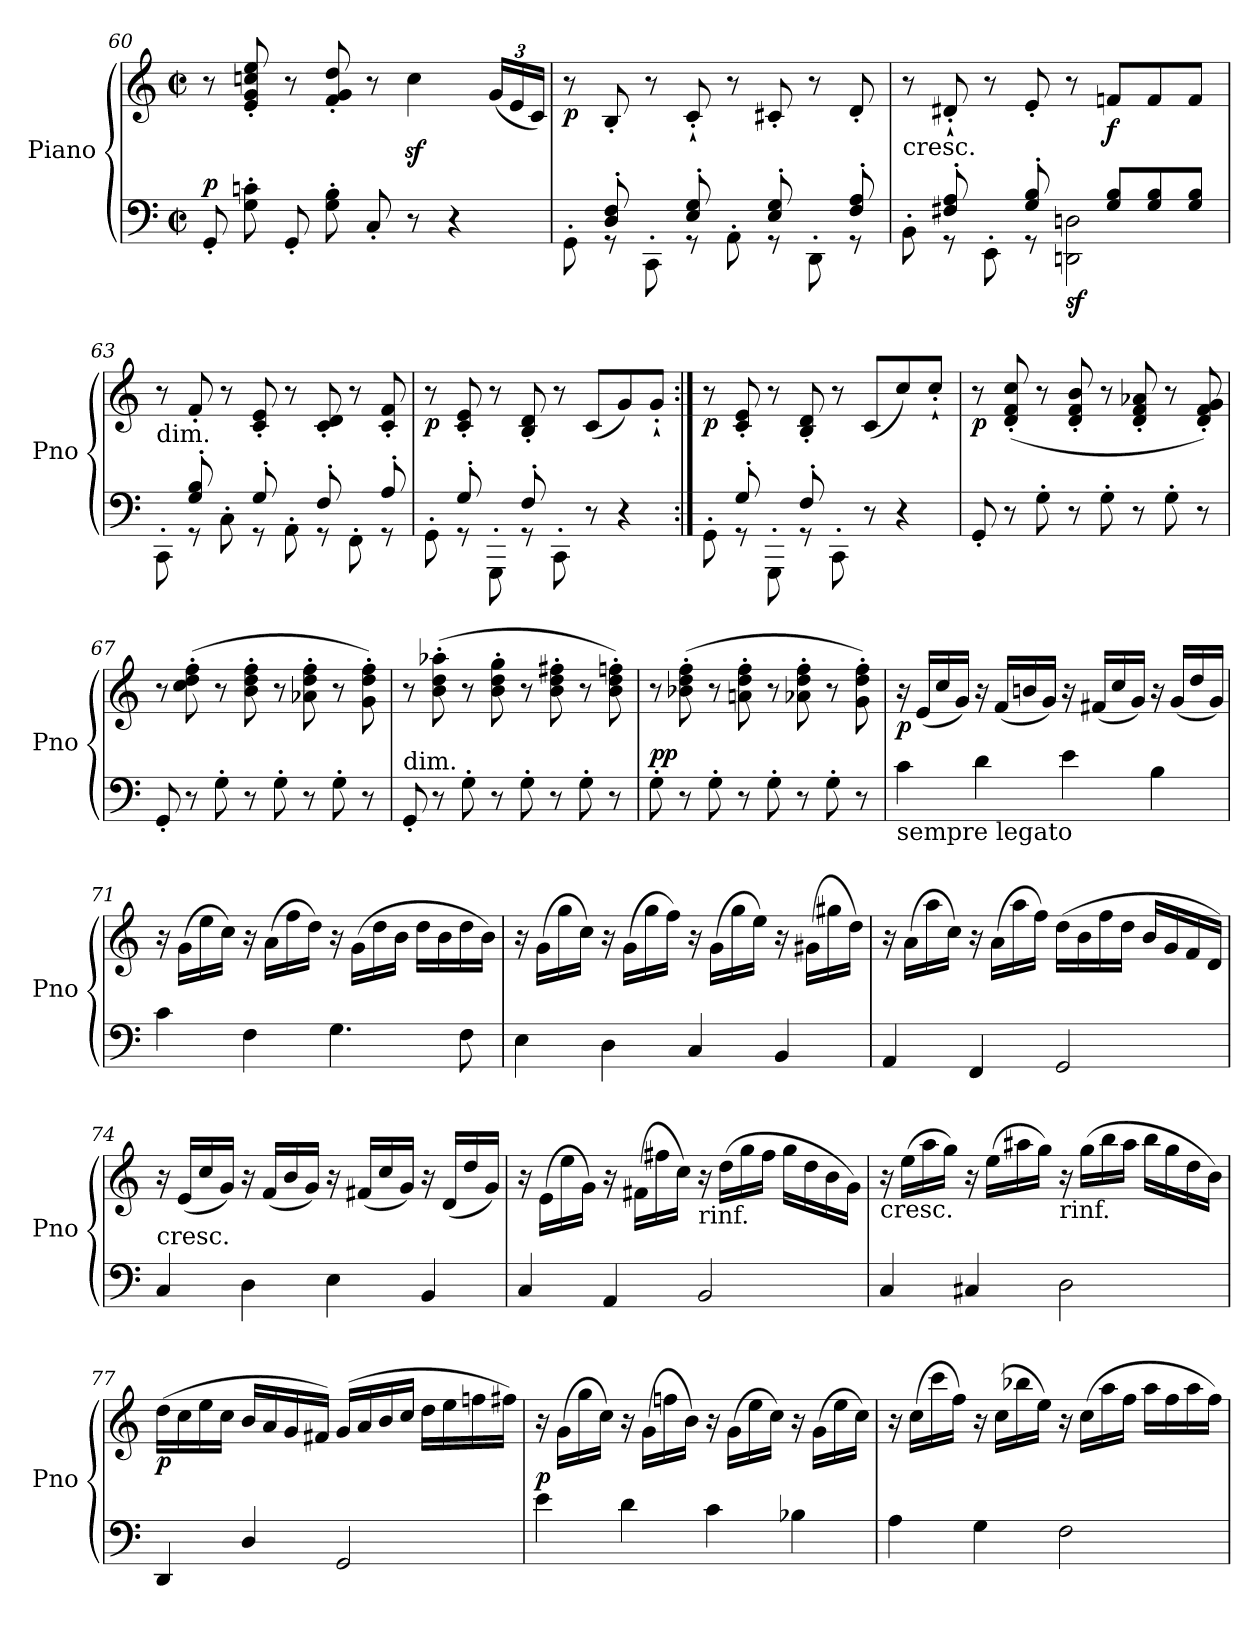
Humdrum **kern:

**kern	**kern	**dynam
*part1	*part1	*part1
*staff2	*staff1	*staff1/2
*I"Piano	*	*
*I'Pno	*	*
!!LO:LB:g=z
*clefF4	*clefG2	*
*k[]	*k[]	*
*C:	*C:	*
*M2/2	*M2/2	*
*met(c|)	*met(c|)	*
=60	=60	=60
!	!	!LO:DY:a=2
8GG'/	8r	p
8G\' 8cn\'	8e/' 8g/' 8ccn/' 8ee/'	.
8GG'/	8r	.
8G\' 8B\'	8f/' 8g/' 8dd/'	.
8C'/	8r	.
8r	4ccz<\	.
4r	.	.
*	*Xbrackettup	*
.	(24g/LL	.
.	24e/	.
.	24c/JJ)	.
=61	=61	=61
*^	*	*
!	!	!	!LO:DY:b
8ryy	8GG'\	8r	p
8D/' 8F/'	8rGG	8B'/	.
8ryy	8CC'\	8r	.
8E/' 8G/'	8rGG	8c`'/	.
8ryy	8AA'\	8r	.
8E/' 8G/'	8rGG	8c#X'/	.
8ryy	8DD'\	8r	.
8F/' 8A/'	8rGG	8d'/	.
=62	=62	=62	=62
*	*^	*	*
!	!	!	!LO:TX:b:t=cresc.	!
8ryy	8ryy	8BB'\	8r	.
8F#X/' 8A/'	8ryy@	8rGG	8d#X`'/	.
8ryy	8ryy@	8EE'\	8r	.
8G/' 8B/'	8ryy@	8rGG	8e'/	.
!	!	!	!	!LO:DY:b=2
2ryy	8ryy@	2DDn\ 2Dn\	8r	sf
!	!	!	!	!LO:DY:b
.	8G/ 8B/L	.	8fn/L	f
.	8G/ 8B/	.	8f/	.
.	8G/ 8B/J	.	8f/J	.
*	*v	*v	*	*
=63	=63	=63	=63
!	!	!LO:TX:b:t=dim.	!
8ryy	8CC'\	8r	.
8G/' 8B/'	8rGG	8f'/	.
8ryy	8C'\	8r	.
8G'/	8rGG	8c/' 8e/'	.
8ryy	8AA'\	8r	.
8F'/	8rGG	8c/' 8d/'	.
8ryy	8FF'\	8r	.
8A'/	8rGG	8c/' 8f/'	.
!!LO:LB:g=z
=64	=64	=64	=64
!	!	!	!LO:DY:b
8ryy	8GG'\	8r	p
8G'/	8rGG	8c/' 8e/'	.
8ryy	8GGG'\	8r	.
8F'/	8rGG	8B/' 8d/'	.
2ryy	8CC'\	8r	.
.	8r	(8c/L	.
.	4r	8g/)	.
.	.	8g`'/J	.
=65:|!	=65:|!	=65:|!	=65:|!
!	!	!	!LO:DY:b
8ryy	8GG'\	8r	p
8G'/	8rGG	8c/' 8e/'	.
8ryy	8GGG'\	8r	.
8F'/	8rGG	8B/' 8d/'	.
2ryy	8CC'\	8r	.
.	8r	(8c/L	.
.	4r	8cc/)	.
.	.	8cc`'/J	.
*v	*v	*	*
=66	=66	=66
!	!	!LO:DY:b
8GG'/	8r	p
8r	(8d/' 8f/' 8cc/'	.
8G'\	8r	.
8r	8d/' 8f/' 8b/'	.
8G'\	8r	.
8r	8d/' 8f/' 8a-X/'	.
8G'\	8r	.
8r	8d/' 8f/' 8g/')	.
=67	=67	=67
8GG'/	8r	.
8r	(8cc\' 8dd\' 8ff\'	.
8G'\	8r	.
8r	8b\' 8dd\' 8ff\'	.
8G'\	8r	.
8r	8a-X\' 8dd\' 8ff\'	.
8G'\	8r	.
8r	8g\' 8dd\' 8ff\')	.
=68	=68	=68
!LO:TX:a:t=dim.	!	!
8GG'/	8r	.
8r	(8b\' 8dd\' 8aa-X\'	.
8G'\	8r	.
8r	8b\' 8dd\' 8gg\'	.
8G'\	8r	.
8r	8b\' 8dd\' 8ff#X\'	.
8G'\	8r	.
8r	8b\' 8dd\' 8ffn\')	.
!!LO:LB:g=z
=69	=69	=69
!	!	!LO:DY:a=2
8G'\	8r	pp
8r	(8b-X\' 8dd\' 8ff\'	.
8G'\	8r	.
8r	8an\' 8dd\' 8ff\'	.
8G'\	8r	.
8r	8a-X\' 8dd\' 8ff\'	.
8G'\	8r	.
8r	8g\' 8dd\' 8ff\')	.
=70	=70	=70
!LO:TX:b:t=sempre legato	!	!
!	!	!LO:DY:b
4c\	16r	p
.	(16e/LL	.
.	16cc/	.
.	16g/JJ)	.
4d\	16r	.
.	(16f/LL	.
.	16bn/	.
.	16g/JJ)	.
4e\	16r	.
.	(16f#X/LL	.
.	16cc/	.
.	16g/JJ)	.
4B\	16r	.
.	(16g/LL	.
.	16dd/	.
.	16g/JJ)	.
=71	=71	=71
4c\	16r	.
.	(16g\LL	.
.	16ee\	.
.	16cc\JJ)	.
4F\	16r	.
.	(16a\LL	.
.	16ff\	.
.	16dd\JJ)	.
4.G\	16r	.
.	(16g\LL	.
.	16dd\	.
.	16b\JJ	.
.	16dd\LL	.
.	16b\	.
8F\	16dd\	.
.	16b\JJ)	.
!!LO:LB:g=z
=72	=72	=72
4E\	16r	.
.	(16g\LL	.
.	16gg\	.
.	16cc\JJ)	.
4D\	16r	.
.	(16g\LL	.
.	16gg\	.
.	16ff\JJ)	.
4C/	16r	.
.	(16g\LL	.
.	16gg\	.
.	16ee\JJ)	.
4BB/	16r	.
.	(16g#X\LL	.
.	16gg#X\	.
.	16dd\JJ)	.
=73	=73	=73
4AA/	16r	.
.	(16a\LL	.
.	16aa\	.
.	16cc\JJ)	.
4FF/	16r	.
.	(16a\LL	.
.	16aa\	.
.	16ff\JJ)	.
2GG/	(16dd\LL	.
.	16b\	.
.	16ff\	.
.	16dd\JJ	.
.	16b/LL	.
.	16g/	.
.	16f/	.
.	16d/JJ)	.
=74	=74	=74
!LO:TX:a:t=cresc.	!	!
4C/	16r	.
.	(16e/LL	.
.	16cc/	.
.	16g/JJ)	.
4D\	16r	.
.	(16f/LL	.
.	16b/	.
.	16g/JJ)	.
4E\	16r	.
.	(16f#X/LL	.
.	16cc/	.
.	16g/JJ)	.
4BB/	16r	.
.	(16d/LL	.
.	16dd/	.
.	16g/JJ)	.
!!LO:PB:g=z
=75	=75	=75
4C/	16r	.
.	(16e\LL	.
.	16ee\	.
.	16g\JJ)	.
4AA/	16r	.
.	(16f#X\LL	.
.	16ff#X\	.
.	16cc\JJ)	.
!	!LO:TX:b:t=rinf.	!
2BB/	16r	.
.	(16dd\LL	.
.	16gg\	.
.	16ff#\JJ	.
.	16gg\LL	.
.	16dd\	.
.	16b\	.
.	16g\JJ)	.
=76	=76	=76
!	!LO:TX:b:t=cresc.	!
4C/	16r	.
.	(16ee\LL	.
.	16aa\	.
.	16gg\JJ)	.
4C#X/	16r	.
.	(16ee\LL	.
.	16aa#X\	.
.	16gg\JJ)	.
!	!LO:TX:b:t=rinf.	!
2D\	16r	.
.	(16gg\LL	.
.	16bb\	.
.	16aa#\JJ	.
.	16bb\LL	.
.	16gg\	.
.	16dd\	.
.	16b\JJ)	.
=77	=77	=77
!	!	!LO:DY:b
4DD/	(16dd\LL	p
.	16cc\	.
.	16ee\	.
.	16cc\JJ	.
4D/	16b/LL	.
.	16a/	.
.	16g/	.
.	16f#X/JJ)	.
2GG/	(16g/LL	.
.	16a/	.
.	16b/	.
.	16cc/JJ	.
.	16dd\LL	.
.	16ee\	.
.	16ffn\	.
.	16ff#X\JJ)	.
!!LO:LB:g=z
=78	=78	=78
!	!	!LO:DY:b
4e\	16r	p
.	(16g\LL	.
.	16gg\	.
.	16cc\JJ)	.
4d\	16r	.
.	(16g\LL	.
.	16ffn\	.
.	16b\JJ)	.
4c\	16r	.
.	(16g\LL	.
.	16ee\	.
.	16cc\JJ)	.
4B-X\	16r	.
.	(16g\LL	.
.	16ee\	.
.	16cc\JJ)	.
=79	=79	=79
4A\	16r	.
.	(16cc\LL	.
.	16ccc\	.
.	16ff\JJ)	.
4G\	16r	.
.	(16cc\LL	.
.	16bb-X\	.
.	16ee\JJ)	.
2F\	16r	.
.	(16cc\LL	.
.	16aa\	.
.	16ff\JJ	.
.	16aa\LL	.
.	16ff\	.
.	16aa\	.
.	16ff\JJ)	.
=	=	=
*-	*-	*-
